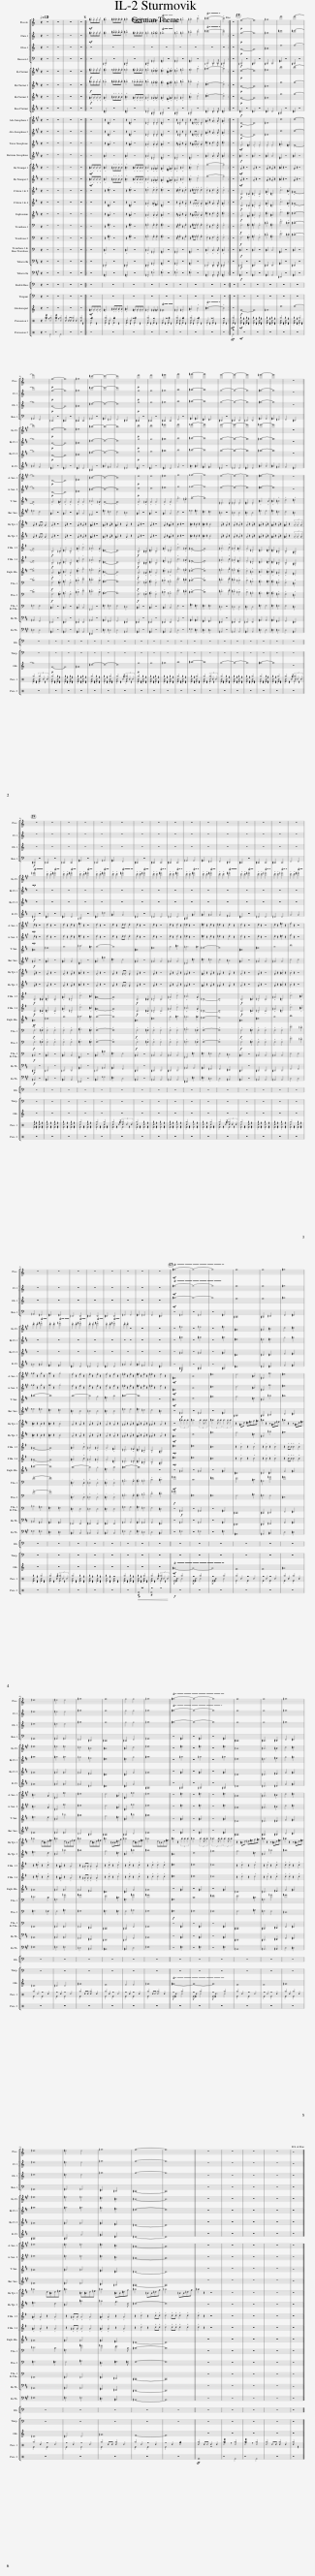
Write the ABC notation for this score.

X:1
%%score [ 1 2 3 4 ] [ 5 [ 6 7 ] 8 ] [ [ 9 10 ] 11 12 ] [ [ 13 14 ] [ 15 16 ] 17 [ 18 19 20 ] 21 ] 22 [ 23 ( 24 25 26 ) ( 27 28 ) ]
L:1/8
Q:1/2=120
M:2/2
I:linebreak $
K:C
V:1 treble transpose=12
V:2 treble
V:3 treble
V:4 bass
V:5 treble transpose=3
V:6 treble transpose=-2
V:7 treble transpose=-2
V:8 treble transpose=-14
V:9 treble transpose=-9
V:10 treble transpose=-9
V:11 treble transpose=-14
V:12 treble transpose=-21
V:13 treble transpose=-2
V:14 treble transpose=-2
V:15 treble transpose=-7
V:16 treble transpose=-7
V:17 treble transpose=-14
V:18 bass
V:19 bass
V:20 bass
V:21 bass transpose=-2
V:22 bass transpose=-9
V:23 treble transpose=24
V:24 perc
K:none
V:25 perc
K:none
V:26 perc
K:none
V:27 perc
K:none
V:28 perc
K:none
V:1
 z8 | z8 | z8 | z4 |:S!mf! !tenuto!.^g!tenuto!.g!tenuto!.g!tenuto!.g | %5
 !tenuto!.^g4 !tenuto!.^a!tenuto!.a!tenuto!.a!tenuto!.a | !tenuto!.^a4 !tenuto!.^g!tenuto!.g!tenuto!.g!tenuto!.g | !tenuto!.^g4 !tenuto!.^f2 !tenuto!.=f2 | !trill(!!tenuto!.T^f8!trill)! | !tenuto!.^f4 !tenuto!.^g4 | %10
 !tenuto!.^a4 !tenuto!.c'4 | !trill(!!tenuto!.T^c'8-!trill)! | !tenuto!.c'4!fine! :| z4 ||!p! f8- | %15
 f8 | ^g8 | f'8 | f'8- |$ f'8 | %20
!p! f8- | f8 | ^g8 | ^d'8- | d'8- | %25
 d'8 |!p! f'8 | f'8 | ^g'8 | a'8 | %30
 ^a'8- | a'8 | g'8- | g'8- | g'8 | %35
 ^g'8- | g'8 | z8 ||$ z8 | z8 | %40
 z8 | z8 | z8 | z8 | z8 | %45
 z8 | z8 | z8 | z8 | z8 | %50
 z8 | z8 | z8 | z8 |$ z8 | %55
 z8 | z8 | z8 | z8 | z8 | %60
 z8 | z8 ||!mf! !trill(!T^g8-!trill)! | g8- | g8 | %65
 f8 | f8 | ^g8 |$ ^d8 | ^d4 d4 | %70
 ^g8 | f8 | f4 f4 | ^g8 || !trill(!T^g8-!trill)! | %75
 g8- | g8 | f8 | f8 | ^g8 |$ %80
 ^d8 | ^d4 d4 | ^g8 | f8- | f8 || %85
 z8 | z8 | z8 | z8 | z4!D.S.! |] %90
V:2
 z8 | z8 | z8 | z4 |:!mf! !tenuto!.^g!tenuto!.g!tenuto!.g!tenuto!.g | %5
 !tenuto!.^g4 !tenuto!.^a!tenuto!.a!tenuto!.a!tenuto!.a | !tenuto!.^a4 !tenuto!.^g!tenuto!.g!tenuto!.g!tenuto!.g | !tenuto!.^g4 !tenuto!.^f2 !tenuto!.=f2 | !trill(!!tenuto!.T^f8!trill)! | !tenuto!.^f4 !tenuto!.^g4 | %10
 !tenuto!.^a4 !tenuto!.c'4 | !trill(!!tenuto!.T^c'8-!trill)! | !tenuto!.c'4 :| z4 ||!p! f8- | %15
 f8 | ^g8 | ^d'8 | ^d'8- |$ d'8 | %20
!p! f8- | f8 | ^g8 | ^d'8- | d'8- | %25
 d'8 |!p! f8 | f8 | ^g8 | a8 | %30
 ^a8- | a8 | g8- | g8- | g8 | %35
 ^g8- | g8 | z8 ||$ z8 | z8 | %40
 z8 | z8 | z8 | z8 | z8 | %45
 z8 | z8 | z8 | z8 | z8 | %50
 z8 | z8 | z8 | z8 |$ z8 | %55
 z8 | z8 | z8 | z8 | z8 | %60
 z8 | z8 ||!mf! !trill(!T^g8-!trill)! | g8- | g8 | %65
 f8 | f8 | ^g8 |$ ^d8 | ^d4 d4 | %70
 ^g8 | f8 | f4 f4 | ^g8 || !trill(!T^g8-!trill)! | %75
 g8- | g8 | f8 | f8 | ^g8 |$ %80
 ^d8 | ^d4 d4 | ^g8 | f8- | f8 || %85
 z8 | z8 | z8 | z8 | z4 |] %90
V:3
 z8 | z8 | z8 | z4 |: z4 | %5
 z8 | z8 | z8 | z8 | z8 | %10
 z8 | z8 | z4 :| z4 ||!p! F8- | %15
 F8 | ^G8 | f8 | f8- |$ f8 | %20
!p! F8- | F8 | ^G8 | ^d8- | d8- | %25
 d8 |!p! f8 | f8 | ^g8 | a8 | %30
 ^a8- | a8 | g8- | g8- | g8 | %35
 ^g8- | g8 | z8 ||$ z8 | z8 | %40
 z8 | z8 | z8 | z8 | z8 | %45
 z8 | z8 | z8 | z8 | z8 | %50
 z8 | z8 | z8 | z8 |$ z8 | %55
 z8 | z8 | z8 | z8 | z8 | %60
 z8 | z8 ||!mf! ^g8- | g8- | g8 | %65
 f8 | f8 | ^g8 |$ ^d8 | ^d4 d4 | %70
 ^g8 | f8 | f4 f4 | ^g8 || ^g8- | %75
 g8- | g8 | f8 | f8 | ^g8 |$ %80
 ^d8 | ^d4 d4 | ^g8 | f8- | f8 || %85
 z8 | z8 | z8 | z8 | z4 |] %90
V:4
 z8 | z8 | z8 | z4 |: z4 | %5
 !tenuto!.^C,,4 z4 | !tenuto!.^C,,4 z4 | !tenuto!.^C,,4 !tenuto!.^G,,4 | !tenuto!.^G,,4 z4 | !tenuto!.^G,,4 z4 | %10
 !tenuto!.^G,,4 z4 | !tenuto!.^C,,4 !tenuto!.C,,3 !tenuto!.C,, | !tenuto!.^C,,4 :| z4 ||!f! ^C,,4 z4 | %15
 ^C,,4 z4 | ^C,,4 C,,4 | ^G,,4 z4 | ^C,,4 z4 |$ ^G,,4 F,,4 | %20
 ^C,,4 z4 | ^C,,4 z4 | ^C,,4 C,,4 | ^G,,4 z4 | ^G,,4 ^F,,4 | %25
 F,,4 ^D,,4 | ^C,,4 z4 | ^C,,4 z4 | ^C,,4 C,,4 | F,,4 z4 | %30
 ^A,,4 ^G,,4 | ^F,,4 =F,,4 | ^D,,4 z4 | ^D,,4 D,,4 | ^D,,4 D,,4 | %35
 ^G,,4 G,,4 | ^G,,4 ^F,,4 | F,,4 ^D,,4 ||$!f! ^C,,4 z4 | ^C,,4 z4 | %40
 ^C,,4 C,,4 | ^G,,4 z4 | ^C,,4 ^A,,4 | ^G,,4 F,,4 | ^C,,4 z4 | %45
 ^C,,4 C,,4 | ^C,,4 C,,4 | ^G,,4 G,,4 | ^G,,4 ^F,,4 | F,,4 ^D,,4 | %50
 ^C,,4 z4 | ^C,,4 C,,4 | ^C,,4 C,,4 | F,,4 F,,4 |$ ^A,,4 ^G,,4 | %55
 ^F,,4 =F,,4 | ^D,,4 D,,4 | ^D,,4 D,,4 | ^D,,4 D,,4 | ^G,,4 G,,4 | %60
 ^G,,4 ^F,,4 | F,,4 ^D,,4 || z4 ^G,,4 | z4 ^G,,4 | z4 ^G,,4 | %65
 ^C,,8 | ^C,,4 ^D,,4 | F,,4 ^F,,4 |$ ^G,,8 | ^G,,4 =G,,4 | %70
 ^F,,4 ^D,,4 | ^C,,8 | ^C,,4 F,,4 | ^G,,8 || z4 ^G,,4 | %75
 z4 ^G,,4 | z4 ^G,,4 | ^C,,8 | ^C,,6 ^D,,2 | F,,4 ^F,,4 |$ %80
 ^G,,8 | ^G,,4 =G,,4 | ^F,,4 ^D,,4 | ^C,,8- | C,,8 || %85
 z8 | z8 | z8 | z8 | z4 |] %90
V:5
[K:A] z8 | z8 | z8 | z4 |:!f! !tenuto!.^e!tenuto!.e!tenuto!.e!tenuto!.e | %5
 !tenuto!.^e4 !tenuto!.^^f!tenuto!.f!tenuto!.f!tenuto!.f | !tenuto!.^^f4 !tenuto!.^e!tenuto!.e!tenuto!.e!tenuto!.e | !tenuto!.^e4 !tenuto!.^d2 !tenuto!.=d2 | !tenuto!.^d4 !tenuto!.^B2 !tenuto!.=d2 | !tenuto!.^d4 !tenuto!.^e4 | %10
 !tenuto!.^^f4 !tenuto!.a4 | !tenuto!.^a8- | !tenuto!.a4 :| z4 ||!p! d8- | %15
 d8 | ^e8 | d'8 | d'8- |$ d'8 | %20
!p! d8- | d8 | ^e8 | ^b8- | b8- | %25
 b8 |!p! d'8 | d'8 | ^e'8 | f'8 | %30
 ^^f'8- | f'8 | e'8- | e'8- | e'8 | %35
 ^e'8- | e'8 | z8 ||$!mp! !trill(!!tenuto!.T^e'8!trill)! | !tenuto!.d'2 !tenuto!.d'2 !trill(!!tenuto!.T^e'4!trill)! | %40
 !tenuto!.d'2 !tenuto!.d'2 !trill(!!tenuto!.T^e'4!trill)! | !tenuto!.d'2 !tenuto!.d'2 !trill(!!tenuto!.T^e'4!trill)! | !tenuto!.d'2 !tenuto!.d'2 !trill(!!tenuto!.T^e'4!trill)! | !tenuto!.d'2 !tenuto!.d'2 !trill(!!tenuto!.T^e'4!trill)! | !tenuto!.d'2 !tenuto!.d'2 !trill(!!tenuto!.T^e'4!trill)! | %45
 !tenuto!.d'2 !tenuto!.d'2 !trill(!!tenuto!.T^e'4!trill)! | !tenuto!.d'2 !tenuto!.d'2 !trill(!!tenuto!.T^e'4!trill)! | !tenuto!.d'2 !tenuto!.d'2 !trill(!!tenuto!.T^e'4!trill)! | !tenuto!.d'2 !tenuto!.d'2 !trill(!!tenuto!.T^e'4!trill)! | !tenuto!.d'2 !tenuto!.d'2 !trill(!!tenuto!.T^e'4!trill)! | %50
 !tenuto!.d'2 !tenuto!.d'2 !trill(!!tenuto!.T^e'4!trill)! | !tenuto!.d'2 !tenuto!.d'2 !trill(!!tenuto!.T^e'4!trill)! | !tenuto!.d'2 !tenuto!.d'2 !trill(!!tenuto!.T^e'4!trill)! | !tenuto!.d'2 !tenuto!.d'2 !trill(!!tenuto!.T^e'4!trill)! |$ !tenuto!.d'2 !tenuto!.d'2 !trill(!!tenuto!.T^e'4!trill)! | %55
 !tenuto!.d'2 !tenuto!.d'2 !trill(!!tenuto!.T^e'4!trill)! | !tenuto!.d'2 !tenuto!.d'2 !trill(!!tenuto!.T^e'4!trill)! | !tenuto!.d'2 !tenuto!.d'2 !trill(!!tenuto!.T^e'4!trill)! | !tenuto!.d'2 !tenuto!.d'2 !trill(!!tenuto!.T^e'4!trill)! | !tenuto!.d'2 !tenuto!.d'2 z4 | %60
 z8 | z8 || z4 ^e4 | z4 ^e4 | z4 ^e4 | %65
 ^A8 | ^A4 ^B4 | d4 ^d4 |$ ^e8 | ^e4 =e4 | %70
 ^d4 ^B4 | ^A8 | ^A4 d4 | ^e8 || z4 ^e4 | %75
 z4 ^e4 | z4 ^e4 | ^A8 | ^A6 ^B2 | d4 ^d4 |$ %80
 ^e8 | ^e4 =e4 | ^d4 ^B4 | ^A8- | A8 || %85
 z8 | z8 | z8 | z8 | z4 |] %90
V:6
[K:D] z8 | z8 | z8 | z4 |:!f! !tenuto!.^a!tenuto!.a!tenuto!.a!tenuto!.a | %5
 !tenuto!.^a4 !tenuto!.^b!tenuto!.b!tenuto!.b!tenuto!.b | !tenuto!.^b4 !tenuto!.^a!tenuto!.a!tenuto!.a!tenuto!.a | !tenuto!.^a4 !tenuto!.^g2 !tenuto!.=g2 | !tenuto!.^g4 !tenuto!.^e2 !tenuto!.=g2 | !tenuto!.^g4 !tenuto!.^a4 | %10
 !tenuto!.^b4 !tenuto!.d4 | !tenuto!.^d8- | !tenuto!.d4 :| z4 ||!p! G8- | %15
 G8 | ^A8 | g8 | g8- |$ g8 | %20
!p! G8- | G8 | ^A8 | ^e8- | e8- | %25
 e8 |!p! g8 | g8 | ^a8 | b8 | %30
 ^b8- | b8 | a8- | a8- | a8 | %35
 ^a8- | a8 | z8 ||$ z8 | z8 | %40
 z8 | z8 | z8 | z8 | z8 | %45
 z8 | z8 | z8 | z8 | z8 | %50
 z8 | z8 | z8 | z8 |$ z8 | %55
 z8 | z8 | z8 | z8 | z4 z4 | %60
 z8 | z8 || z4 ^a4 | z4 ^a4 | z4 ^a4 | %65
 ^d8 | ^d4 ^e4 | g4 ^g4 |$ ^a8 | ^a4 =a4 | %70
 ^g4 ^e4 | ^d8 | ^d4 g4 | ^a8 || z4 ^a4 | %75
 z4 ^a4 | z4 ^a4 | ^d8 | ^d6 ^e2 | g4 ^g4 |$ %80
 ^a8 | ^a4 =a4 | ^g4 ^e4 | ^d8- | d8 || %85
 z8 | z8 | z8 | z8 | z4 |] %90
V:7
[K:D] z8 | z8 | z8 | z4 |:!f! !tenuto!.^A!tenuto!.A!tenuto!.A!tenuto!.A | %5
 !tenuto!.^A4 !tenuto!.^B!tenuto!.B!tenuto!.B!tenuto!.B | !tenuto!.^B4 !tenuto!.^A!tenuto!.A!tenuto!.A!tenuto!.A | !tenuto!.^A4 !tenuto!.^G2 !tenuto!.=G2 | !tenuto!.^G4 !tenuto!.^E2 !tenuto!.=G2 | !tenuto!.^G4 !tenuto!.^A4 | %10
 !tenuto!.^B4 !tenuto!.d4 | !tenuto!.^d8- | !tenuto!.d4 :| z4 ||!p! G8- | %15
 G8 | ^A8 | g8 | g8- |$ g8 | %20
!p! G8- | G8 | ^A8 | ^e8- | e8- | %25
 e8 |!p! g8 | g8 | ^a8 | b8 | %30
 ^b8- | b8 | a8- | a8- | a8 | %35
 ^a8- | a8 | z8 ||$ z8 | z8 | %40
 z8 | z8 | z8 | z8 | z8 | %45
 z8 | z8 | z8 | z8 | z8 | %50
 z8 | z8 | z8 | z8 |$ z8 | %55
 z8 | z8 | z8 | z8 | z8 | %60
 z8 | z8 || z4 ^A4 | z4 ^A4 | z4 ^A4 | %65
 ^D8 | ^D4 ^E4 | G4 ^G4 |$ ^A8 | ^A4 =A4 | %70
 ^G4 ^E4 | ^D8 | ^D4 G4 | ^A8 || z4 ^A4 | %75
 z4 ^A4 | z4 ^A4 | ^D8 | ^D6 ^E2 | G4 ^G4 |$ %80
 ^A8 | ^A4 =A4 | ^G4 ^E4 | ^D8- | D8 || %85
 z8 | z8 | z8 | z8 | z4 |] %90
V:8
[K:D] z8 | z8 | z8 | z4 |: z4 | %5
 !tenuto!.^D4 z4 | !tenuto!.^D4 z4 | !tenuto!.^D4 !tenuto!.^A,4 | !tenuto!.^A,4 z4 | !tenuto!.^A,4 z4 | %10
 !tenuto!.^A,4 z4 | !tenuto!.^D4 !tenuto!.D3 !tenuto!.D | !tenuto!.^D4 :| z4 ||!f! ^D4 z4 | %15
 ^D4 z4 | ^D4 D4 | ^A,4 z4 | ^D4 z4 |$ ^A4 G4 | %20
 ^D4 z4 | ^D4 z4 | ^D4 D4 | ^A,4 z4 | ^A4 ^G4 | %25
 G4 ^E4 | ^D4 z4 | ^D4 z4 | ^D4 D4 | G4 z4 | %30
 ^B4 ^A4 | ^G4 =G4 | ^E4 z4 | ^E4 E4 | ^E4 E4 | %35
 ^A4 A4 | ^A4 ^G4 | G4 ^E4 ||$!f! ^D4 z4 | ^D4 z4 | %40
 ^D4 D4 | ^A,4 z4 | ^D4 ^d4 | ^A4 G4 | ^D4 z4 | %45
 ^D4 D4 | ^D4 D4 | ^A,4 ^A4 | ^A4 ^G4 | G4 ^E4 | %50
 ^D4 z4 | ^D4 D4 | ^D4 D4 | G4 G4 |$ ^B4 ^A4 | %55
 ^G4 =G4 | ^E4 E4 | ^E4 E4 | ^E4 E4 | ^A4 A4 | %60
 ^A4 ^G4 | G4 ^E4 || z4!f! ^A,4 | z4 ^A,4 | z4 ^A,4 | %65
 ^D8 | ^D4 ^E4 | G4 ^G4 |$ ^A8 | ^A4 =A4 | %70
 ^G4 ^E4 | ^D8 | ^D4 G4 | ^A,8 || z4 ^A,4 | %75
 z4 ^A,4 | z4 ^A,4 | ^D8 | ^D6 ^E2 | G4 ^G4 |$ %80
 ^A,8 | ^A,4 A4 | ^G4 ^E4 | ^D8- | D8 || %85
 z8 | z8 | z8 | z8 | z4 |] %90
V:9
[K:A] z8 | z8 | z8 | z4 |: z4 | %5
 z2 !tenuto!.^E2 z4 | z2 !tenuto!.^E2 z4 | !tenuto!.^E4 !tenuto!.E2 !tenuto!.E2 | !tenuto!.^E4 z4 | z2 !tenuto!.^E2 z2 !tenuto!.E2 | %10
 z2 !tenuto!.^E!tenuto!.E !tenuto!.E2 !tenuto!.E2 | !tenuto!.^A2 z2 .A3 !tenuto!.A | !tenuto!.^A4 :| z4 ||!p! D8- | %15
 D8 | ^E8 | d8 | d8- |$ d8 | %20
!p! D8- | D8 | ^E8 | ^B8- | B8- | %25
 B8 |!p! d8 | d8 | ^e8 | f8 | %30
 ^^f8- | f8 | e8- | e8- | e8 | %35
 ^e8- | e8 | z8 ||$!mp! .d2 z2 z4 | .d2 z2 z4 | %40
 .d2 z2 .d2 z2 | .^e2 z2 z4 | .d2 z2 z4 | .d2 z2 .d.d .d2 | .d2 z2 z4 | %45
 .d2 z2 z4 | .d2 z2 .d2 z2 | .^d2 z2 z4 | .^d2 z2 .d2 z2 | .^d2 z2 .d2 z2 | %50
 .d2 z2 z4 | .d2 z2 z4 | .d2 z2 .^e2 z2 | .f2 z2 z4 |$ .^^f2 z2 .f2 z2 | %55
 .^^f2 z2 .f4 | .e2 z2 .e2 z2 | .e2 z2 .e2 z2 | .e2 z2 .e2 z2 | .^e2 z2 .e2 z2 | %60
 .^e2 z2 .e2 z2 | .^e2 z2 e2 z2 ||!mf! ^E8 | A8 | ^d8 | %65
 d6 ^A2 | ^E4 ^^f4 | ^e8 |$ ^B6 A2 | ^E4 ^^f4 | %70
 ^e8 | d6 ^A2 | ^E4 ^^f4 | ^e8 || z4 ^e4 | %75
 z4 ^e4 | z4 ^e4 | ^A8 | ^A6 ^B2 | d4 ^d4 |$ %80
 ^e8 | ^e4 =e4 | ^d4 ^B4 | ^A8- | A8 || %85
 z8 | z8 | z8 | z8 | z4 |] %90
V:10
[K:A] z8 | z8 | z8 | z4 |: z4 | %5
 z2 !tenuto!.^E2 z4 | z2 !tenuto!.^E2 z4 | !tenuto!.^E4 !tenuto!.E2 !tenuto!.E2 | !tenuto!.^E4 z4 | z2 !tenuto!.^E2 z2 !tenuto!.E2 | %10
 z2 !tenuto!.^E!tenuto!.E !tenuto!.E2 !tenuto!.E2 | !tenuto!.^A2 z2 .A3 !tenuto!.A | !tenuto!.^A4 :| z4 ||!p! D8- | %15
 D8 | ^E8 | d8 | d8- |$ d8 | %20
!p! D8- | D8 | ^E8 | ^B8- | B8- | %25
 B8 |!p! d8 | d8 | ^e8 | f8 | %30
 ^^f8- | f8 | e8- | e8- | e8 | %35
 ^e8- | e8 | z8 ||$!mp! .d2 z2 z4 | .d2 z2 z4 | %40
 .d2 z2 .d2 z2 | .^e2 z2 z4 | .d2 z2 z4 | .d2 z2 .d.d .d2 | .d2 z2 z4 | %45
 .d2 z2 z4 | .d2 z2 .d2 z2 | .^d2 z2 z4 | .^d2 z2 .d2 z2 | .^d2 z2 .d2 z2 | %50
 .d2 z2 z4 | .d2 z2 z4 | .d2 z2 .^e2 z2 | .f2 z2 z4 |$ .^^f2 z2 .f2 z2 | %55
 .^^f2 z2 .f4 | .e2 z2 .e2 z2 | .e2 z2 .e2 z2 | .e2 z2 .e2 z2 | .^e2 z2 .e2 z2 | %60
 .^e2 z2 .e2 z2 | .^e2 z2 e2 z2 ||!mf! ^E8 | A8 | ^d8 | %65
 d6 ^A2 | ^E4 ^^f4 | ^e8 |$ ^B6 A2 | ^E4 ^^f4 | %70
 ^e8 | d6 ^A2 | ^E4 ^^f4 | ^e8 || z4 ^e4 | %75
 z4 ^e4 | z4 ^e4 | ^A8 | ^A6 ^B2 | d4 ^d4 |$ %80
 ^e8 | ^e4 =e4 | ^d4 ^B4 | ^A8- | A8 || %85
 z8 | z8 | z8 | z8 | z4 |] %90
V:11
[K:D] z8 | z8 | z8 | z4 |: z4 | %5
 z2 !tenuto!.^A2 z4 | z2 !tenuto!.^A2 z4 | !tenuto!.^A4 !tenuto!.A2 !tenuto!.A2 | !tenuto!.^A4 z4 | z2 !tenuto!.^A2 z2 !tenuto!.A2 | %10
 z2 !tenuto!.^A!tenuto!.A !tenuto!.A2 !tenuto!.A2 | !tenuto!.^d2 z2 .d3 !tenuto!.d | !tenuto!.^d4 :| z4 ||!mf! !tenuto!.G6 !tenuto!.^G2 | %15
 !tenuto!.G4 !tenuto!.G4 | !tenuto!.G4 !tenuto!.G4 | !tenuto!.^A6 !tenuto!.^G2 | !tenuto!.G8- |$ !tenuto!.G8 | %20
 !tenuto!.G6 !tenuto!.^G2 | !tenuto!.G4 !tenuto!.G4 | !tenuto!.G4 !tenuto!.G4 | !tenuto!.^A6 !tenuto!.^G2 | !tenuto!.G8- | %25
 !tenuto!.G8 | !tenuto!.G6 !tenuto!.^G2 | !tenuto!.G4 !tenuto!.G4 | !tenuto!.G4 !tenuto!.G4 | !tenuto!.g6 !tenuto!.^e2 | %30
 !tenuto!.g8- | !tenuto!.g8 | !tenuto!.^E6 !tenuto!.E2 | !tenuto!.^E4 !tenuto!.E4 | !tenuto!.^E4 !tenuto!.E4 | %35
 !tenuto!.^A6 !tenuto!.A2 | !tenuto!.^A4 !tenuto!.^B4 | !tenuto!.d4 !tenuto!.^d4 ||$ ^A8 | ^d8 | %40
 g8 | ^a6 ^g2 | g8- | g8 | ^A8 | %45
 ^d8 | g4 ^a4 | ^g6 =g2 | ^e8- | e8 | %50
 ^A8 | ^d8 | g8 | b8 |$ ^b8- | %55
 b8 | a8- | a4 g4 | ^e4 a4 | ^a8- | %60
 a8 | z8 ||!mf! ^A8 | d8 | ^g8 | %65
 g6 ^d2 | ^A4 ^b4 | ^a8 |$ ^e6 d2 | ^A4 ^b4 | %70
 ^a8 | g6 ^d2 | ^A4 ^b4 | ^a8 || z4 ^A4 | %75
 z4 ^A4 | z4 ^A4 | ^D8 | ^D6 ^E2 | G4 ^G4 |$ %80
 ^A8 | ^A4 =A4 | ^G4 ^E4 | ^D8- | D8 || %85
 z8 | z8 | z8 | z8 | z4 |] %90
V:12
[K:A] z8 | z8 | z8 | z4 |: z4 | %5
 !tenuto!.^A4 z4 | !tenuto!.^A4 z4 | !tenuto!.^A4 !tenuto!.^E4 | !tenuto!.^E4 z4 | !tenuto!.^E4 z4 | %10
 !tenuto!.^E4 z4 | !tenuto!.^A4 !tenuto!.A3 !tenuto!.A | !tenuto!.^A4 :| z4 ||!f! ^A4 z4 | %15
 ^A4 z4 | ^A4 A4 | ^E4 z4 | ^A4 z4 |$ ^e4 d4 | %20
 ^A4 z4 | ^A4 z4 | ^A4 A4 | ^E4 z4 | ^e4 ^d4 | %25
 d4 ^B4 | ^A4 z4 | ^A4 z4 | ^A4 A4 | d4 z4 | %30
 ^^f4 ^e4 | ^d4 =d4 | ^B4 z4 | ^B4 B4 | ^B4 B4 | %35
 ^e4 e4 | ^e4 ^d4 | d4 ^B4 ||$!f! ^A4 z4 | ^A4 z4 | %40
 ^A4 A4 | ^E4 z4 | ^A4 ^a4 | ^e4 d4 | ^A4 z4 | %45
 ^A4 A4 | ^A4 A4 | ^E4 ^e4 | ^e4 ^d4 | d4 ^B4 | %50
 ^A4 z4 | ^A4 A4 | ^A4 A4 | d4 d4 |$ ^^f4 ^e4 | %55
 ^d4 =d4 | ^B4 B4 | ^B4 B4 | ^B4 B4 | ^e4 e4 | %60
 ^e4 ^d4 | d4 ^B4 || z4!f! ^E4 | z4 ^E4 | z4 ^E4 | %65
 ^A,8 | ^A,4 ^B,4 | D4 ^D4 |$ ^E8 | ^E4 =E4 | %70
 ^D4 ^B,4 | ^A,8 | ^A,4 D4 | ^E8 || z4 ^E4 | %75
 z4 ^E4 | z4 ^E4 | ^A,8 | ^A,6 ^B,2 | D4 ^D4 |$ %80
 ^E8 | ^E4 =E4 | ^D4 ^B,4 | ^A,8- | A,8 || %85
 z8 | z8 | z8 | z8 | z4 |] %90
V:13
[K:D] z8 | z8 | z8 | z4 |:!mf! !tenuto!.^A!tenuto!.A!tenuto!.A!tenuto!.A | %5
 !tenuto!.^A4 !tenuto!.^B!tenuto!.B!tenuto!.B!tenuto!.B | !tenuto!.^B4 !tenuto!.^A!tenuto!.A!tenuto!.A!tenuto!.A | !tenuto!.^A4 !tenuto!.^G2 !tenuto!.=G2 | !tenuto!.^G4 !tenuto!.^E2 !tenuto!.=G2 | !tenuto!.^G4 !tenuto!.^A4 | %10
 !tenuto!.^B4 !tenuto!.d4 | !tenuto!.g8- | !tenuto!.g4 :| z4 ||!mf! .G2 z2 z4 | %15
 .G2 z2 z4 | .G2 z2 .G2 z2 | .^A2 z2 z4 | .G2 z2 z4 |$ .G2 z2 .G.G .G2 | %20
 .G2 z2 z4 | .G2 z2 z4 | .G2 z2 .G2 z2 | .^G2 z2 z4 | .^G2 z2 .G2 z2 | %25
 .^G2 z2 .G2 z2 | .G2 z2 z4 | .G2 z2 z4 | .G2 z2 .^A2 z2 | .B2 z2 z4 | %30
 .^B2 z2 .B2 z2 | .^B2 z2 .B4 | .A2 z2 .A2 z2 | .A2 z2 .A2 z2 | .A2 z2 .A2 z2 | %35
 .^A2 z2 .A2 z2 | .^A2 z2 .A2 z2 | .^A2 z2 (3.A2 .A2 .A2 ||$ .G2 z2 z4 | .G2 z2 z4 | %40
 .G2 z2 .G2 z2 | .^A2 z2 z4 | .G2 z2 z4 | .G2 z2 .G.G .G2 | .G2 z2 z4 | %45
 .G2 z2 z4 | .G2 z2 .G2 z2 | .^G2 z2 z4 | .^G2 z2 .G2 z2 | .^G2 z2 .G2 z2 | %50
 .G2 z2 z4 | .G2 z2 z4 | .G2 z2 .^A2 z2 | .B2 z2 z4 |$ .^B2 z2 .B2 z2 | %55
 .^B2 z2 .B4 | .A2 z2 .A2 z2 | .A2 z2 .A2 z2 | .A2 z2 .A2 z2 | .^A2 z2 .A2 z2 | %60
 .^A2 z2 .A2 z2 | .^A2 z2 A2 z2 ||!mf! z4 (3.^a2 a2 .a2 | ^a4 (3.a3 .a .a2 | (3.^a3 .a .a2 (3.a3 a .a2 | %65
 z2 ^Ad ^d^eg^g | ^a2 z2 z ^Ad^e | ^a2 z2 z ^Ad^e |$ ^a4 d^Ad^e | ^a4 d^Ad^e | %70
 ^a4 d^Ad^e | ^a4 ^AA^dg | ^a4 d^Ad^e | ^a4 d^Ad^e || ^a2 z2 (3.a2 a2 .a2 | %75
 ^a4 (3.a3 .a .a2 | (3.^a3 .a .a2 (3.a3 a .a2 | z2 ^Ad ^d^eg^g | ^a2 z2 z ^Ad^e | ^a2 z2 z ^Ad^e |$ %80
 ^a4 d^Ad^e | ^a4 ^B^Ad^e | ^a4 ^AA^dg | ^a4 ^AA^dg | ^a4 ^AA^dg || %85
 ^a2 z2 z4 | z8 | z8 | z8 | z4 |] %90
V:14
[K:D] z8 | z8 | z8 | z4 |:!mf! !tenuto!.^A!tenuto!.A!tenuto!.A!tenuto!.A | %5
 !tenuto!.^A4 !tenuto!.^B!tenuto!.B!tenuto!.B!tenuto!.B | !tenuto!.^B4 !tenuto!.^A!tenuto!.A!tenuto!.A!tenuto!.A | !tenuto!.^A4 !tenuto!.^G2 !tenuto!.=G2 | !tenuto!.^G4 !tenuto!.^E2 !tenuto!.=G2 | !tenuto!.^G4 !tenuto!.^A4 | %10
 !tenuto!.^B4 !tenuto!.d4 | !tenuto!.g8- | !tenuto!.g4 :| z4 ||!mf! .G2 z2 z4 | %15
 .G2 z2 z4 | .G2 z2 .G2 z2 | .^A2 z2 z4 | .G2 z2 z4 |$ .G2 z2 .G.G .G2 | %20
 .G2 z2 z4 | .G2 z2 z4 | .G2 z2 .G2 z2 | .^G2 z2 z4 | .^G2 z2 .G2 z2 | %25
 .^G2 z2 .G2 z2 | .G2 z2 z4 | .G2 z2 z4 | .G2 z2 .^A2 z2 | .B2 z2 z4 | %30
 .^B2 z2 .B2 z2 | .^B2 z2 .B4 | .A2 z2 .A2 z2 | .A2 z2 .A2 z2 | .A2 z2 .A2 z2 | %35
 .^A2 z2 .A2 z2 | .^A2 z2 .A2 z2 | .^A2 z2 (3.A2 .A2 .A2 ||$ .G2 z2 z4 | .G2 z2 z4 | %40
 .G2 z2 .G2 z2 | .^A2 z2 z4 | .G2 z2 z4 | .G2 z2 .G.G .G2 | .G2 z2 z4 | %45
 .G2 z2 z4 | .G2 z2 .G2 z2 | .^G2 z2 z4 | .^G2 z2 .G2 z2 | .^G2 z2 .G2 z2 | %50
 .G2 z2 z4 | .G2 z2 z4 | .G2 z2 .^A2 z2 | .B2 z2 z4 |$ .^B2 z2 .B2 z2 | %55
 .^B2 z2 .B4 | .A2 z2 .A2 z2 | .A2 z2 .A2 z2 | .A2 z2 .A2 z2 | .^A2 z2 .A2 z2 | %60
 .^A2 z2 .A2 z2 | .^A2 z2 A2 z2 ||!mf! ^A8 | d8 | ^g8 | %65
 g6 ^d2 | ^A4 ^b4 | ^a8 |$ ^e6 d2 | ^A4 ^b4 | %70
 ^a8 | g6 ^d2 | ^A4 ^b4 | ^a8 || ^A8 | %75
 d8 | ^g8 | g6 ^d2 | ^A4 ^b4 | ^a8 |$ %80
 ^e6 d2 | ^A4 ^b4 | ^a4 g3 d | ^d8- | d8 || %85
 z8 | z8 | z8 | z8 | z4 |] %90
V:15
[K:G] z8 | z8 | z8 | z4 |: z4 | %5
 z2 !tenuto!.^d2 z4 | z2 !tenuto!.^d2 z4 | !tenuto!.^d4 !tenuto!.d2 !tenuto!.d2 | !tenuto!.^d4 z4 | z2 !tenuto!.^d2 z2 !tenuto!.d2 | %10
 z2 !tenuto!.^d!tenuto!.d !tenuto!.d2 !tenuto!.d2 | !tenuto!.c2 z2 .c3 !tenuto!.c | !tenuto!.c4 :| z4 ||!f! !tenuto!.C6 !tenuto!.^C2 | %15
 !tenuto!.^D4 !tenuto!.C4 | !tenuto!.^G4 !tenuto!.^D4 | !tenuto!.c6 !tenuto!.^A2 | !tenuto!.^G8- |$ !tenuto!.G8 | %20
!f! !tenuto!.C6 !tenuto!.^C2 | !tenuto!.^D4 !tenuto!.C4 | !tenuto!.^G4 !tenuto!.c4 | !tenuto!.^A6 !tenuto!.G2 | !tenuto!.^D8- | %25
 !tenuto!.D8 |!f! !tenuto!.C6 !tenuto!.^C2 | !tenuto!.^D4 !tenuto!.C4 | !tenuto!.^G4 !tenuto!.^D4 | !tenuto!.c6 !tenuto!.^A2 | %30
 !tenuto!.^G8- | !tenuto!.G8 | !tenuto!.^A6 !tenuto!.c2 | !tenuto!.^A4 !tenuto!.^G4 | !tenuto!.G4 !tenuto!.^E4 | %35
 !tenuto!.^D6 !tenuto!.^E2 | !tenuto!.^D4 !tenuto!.^C4 | !tenuto!.C4 !tenuto!.^A,4 ||$!f! !tenuto!.C6 !tenuto!.^C2 | !tenuto!.^D4 !tenuto!.C4 | %40
 !tenuto!.^G4 !tenuto!.^D4 | !tenuto!.c6 !tenuto!.^A2 | !tenuto!.^G8- | !tenuto!.G8 |!f! !tenuto!.C6 !tenuto!.^C2 | %45
 !tenuto!.^D4 !tenuto!.C4 | !tenuto!.^G4 !tenuto!.c4 | !tenuto!.^A6 !tenuto!.G2 | !tenuto!.^D8- | !tenuto!.D8 | %50
!f! !tenuto!.C6 !tenuto!.^C2 | !tenuto!.^D4 !tenuto!.C4 | !tenuto!.^G4 !tenuto!.^D4 | !tenuto!.c6 !tenuto!.^A2 |$ !tenuto!.^G8- | %55
 !tenuto!.G8 | !tenuto!.^A6 !tenuto!.c2 | !tenuto!.^A4 !tenuto!.^G4 | !tenuto!.G4 !tenuto!.^E4 | !tenuto!.^D6 !tenuto!.^E2 | %60
 !tenuto!.^D4 !tenuto!.^C4 | !tenuto!.C4 !tenuto!.^A,4 ||!mp! ^d8 | ^d8 | ^c8 | %65
 z2 !tenuto!.c2 z2 !tenuto!.c2 | z2 !tenuto!.c2 z2 !tenuto!.c2 | z2 !tenuto!.c!tenuto!.c !tenuto!.c2 !tenuto!.c2 |$ z2 !tenuto!.^c2 z2 !tenuto!.c2 | z2 !tenuto!.^A2 z2 !tenuto!.A2 | %70
 z2 !tenuto!.^A!tenuto!.A !tenuto!.A2 !tenuto!.A2 | z2 !tenuto!.c2 z2 !tenuto!.c2 | z2 !tenuto!.c2 z2 !tenuto!.c2 | z2 !tenuto!.c2 !tenuto!.c2 !tenuto!.c2 || ^d8 | %75
 ^d8 | ^c8 | z2 !tenuto!.c2 z2 !tenuto!.c2 | z2 !tenuto!.c2 z2 !tenuto!.c2 | !tenuto!.c2 !tenuto!.c2 z2 !tenuto!.c2 |$ %80
 !tenuto!.^A2 !tenuto!.A2 z2 !tenuto!.A2 | z2 !tenuto!.^A!tenuto!.A !tenuto!.A2 !tenuto!.A2 | !tenuto!.^A2 !tenuto!.A2 z2 !tenuto!.A2 | z2 !tenuto!.c2 z2 !tenuto!.c!tenuto!.c | !tenuto!.c2 !tenuto!.c!tenuto!.c !tenuto!.c2 !tenuto!.c2 || %85
 !tenuto!.c2 z2 z4 | z8 | z8 | z8 | z4 |] %90
V:16
[K:G] z8 | z8 | z8 | z4 |: z4 | %5
 z2 !tenuto!.^D2 z4 | z2 !tenuto!.^D2 z4 | !tenuto!.^G4 !tenuto!.=G2 !tenuto!.^E2 | !tenuto!.^D4 z4 | z2 !tenuto!.G2 z2 !tenuto!.G2 | %10
 z2 !tenuto!.G!tenuto!.G !tenuto!.G2 !tenuto!.G2 | !tenuto!.^G2 z2 .G3 !tenuto!.G | !tenuto!.^G4 :| z4 ||!f! !tenuto!.C6 !tenuto!.^C2 | %15
 !tenuto!.^D4 !tenuto!.C4 | !tenuto!.^G4 !tenuto!.^D4 | !tenuto!.c6 !tenuto!.^A2 | !tenuto!.^G8- |$ !tenuto!.G8 | %20
!f! !tenuto!.C6 !tenuto!.^C2 | !tenuto!.^D4 !tenuto!.C4 | !tenuto!.^G4 !tenuto!.c4 | !tenuto!.^A6 !tenuto!.G2 | !tenuto!.^D8- | %25
 !tenuto!.D8 |!f! !tenuto!.C6 !tenuto!.^C2 | !tenuto!.^D4 !tenuto!.C4 | !tenuto!.^G4 !tenuto!.^D4 | !tenuto!.c6 !tenuto!.^A2 | %30
 !tenuto!.^G8- | !tenuto!.G8 | !tenuto!.^A6 !tenuto!.c2 | !tenuto!.^A4 !tenuto!.^G4 | !tenuto!.G4 !tenuto!.^E4 | %35
 !tenuto!.^D6 !tenuto!.^E2 | !tenuto!.^D4 !tenuto!.^C4 | !tenuto!.C4 !tenuto!.^A,4 ||$!f! !tenuto!.C6 !tenuto!.^C2 | !tenuto!.^D4 !tenuto!.C4 | %40
 !tenuto!.^G4 !tenuto!.^D4 | !tenuto!.c6 !tenuto!.^A2 | !tenuto!.^G8- | !tenuto!.G8 |!f! !tenuto!.C6 !tenuto!.^C2 | %45
 !tenuto!.^D4 !tenuto!.C4 | !tenuto!.^G4 !tenuto!.c4 | !tenuto!.^A6 !tenuto!.G2 | !tenuto!.^D8- | !tenuto!.D8 | %50
!f! !tenuto!.C6 !tenuto!.^C2 | !tenuto!.^D4 !tenuto!.C4 | !tenuto!.^G4 !tenuto!.^D4 | !tenuto!.c6 !tenuto!.^A2 |$ !tenuto!.^G8- | %55
 !tenuto!.G8 | !tenuto!.^A6 !tenuto!.c2 | !tenuto!.^A4 !tenuto!.^G4 | !tenuto!.G4 !tenuto!.^E4 | !tenuto!.^D6 !tenuto!.^E2 | %60
 !tenuto!.^D4 !tenuto!.^C4 | !tenuto!.C4 !tenuto!.^A,4 ||!mp! ^d8 | ^d8 | ^c8 | %65
 z2 !tenuto!.c2 z2 !tenuto!.c2 | z2 !tenuto!.c2 z2 !tenuto!.c2 | z2 !tenuto!.c!tenuto!.c !tenuto!.c2 !tenuto!.c2 |$ z2 !tenuto!.^c2 z2 !tenuto!.c2 | z2 !tenuto!.^A2 z2 !tenuto!.A2 | %70
 z2 !tenuto!.^A!tenuto!.A !tenuto!.A2 !tenuto!.A2 | z2 !tenuto!.c2 z2 !tenuto!.c2 | z2 !tenuto!.c2 z2 !tenuto!.c2 | z2 !tenuto!.c2 !tenuto!.c2 !tenuto!.c2 || ^d8 | %75
 ^d8 | ^c8 | z2 !tenuto!.c2 z2 !tenuto!.c2 | z2 !tenuto!.c2 z2 !tenuto!.c2 | !tenuto!.c2 !tenuto!.c2 z2 !tenuto!.c2 |$ %80
 !tenuto!.^A2 !tenuto!.A2 z2 !tenuto!.A2 | z2 !tenuto!.^A!tenuto!.A !tenuto!.A2 !tenuto!.A2 | !tenuto!.^A2 !tenuto!.A2 z2 !tenuto!.A2 | z2 !tenuto!.c2 z2 !tenuto!.c!tenuto!.c | !tenuto!.c2 !tenuto!.c!tenuto!.c !tenuto!.c2 !tenuto!.c2 || %85
 !tenuto!.c2 z2 z4 | z8 | z8 | z8 | z4 |] %90
V:17
[K:D] z8 | z8 | z8 | z4 |: z4 | %5
 z2 !tenuto!.^A2 z4 | z2 !tenuto!.^A2 z4 | !tenuto!.^A4 !tenuto!.A2 !tenuto!.A2 | !tenuto!.^A4 z4 | z2 !tenuto!.^A2 z2 !tenuto!.A2 | %10
 z2 !tenuto!.^A!tenuto!.A !tenuto!.A2 !tenuto!.A2 | !tenuto!.^d2 z2 .d3 !tenuto!.d | !tenuto!.^d4 :| z4 ||!f! !tenuto!.G6 !tenuto!.^G2 | %15
 !tenuto!.^A4 !tenuto!.G4 | !tenuto!.^d4 !tenuto!.^A4 | !tenuto!.g6 !tenuto!.^e2 | !tenuto!.^d8- |$ !tenuto!.d8 | %20
!f! !tenuto!.G6 !tenuto!.^G2 | !tenuto!.^A4 !tenuto!.G4 | !tenuto!.^d4 !tenuto!.g4 | !tenuto!.^e6 !tenuto!.d2 | !tenuto!.^A8- | %25
 !tenuto!.A8 |!f! !tenuto!.G6 !tenuto!.^G2 | !tenuto!.^A4 !tenuto!.G4 | !tenuto!.^d4 !tenuto!.^A4 | !tenuto!.g6 !tenuto!.^e2 | %30
 !tenuto!.^d8- | !tenuto!.d8 | !tenuto!.^e6 !tenuto!.g2 | !tenuto!.^e4 !tenuto!.^d4 | !tenuto!.d4 !tenuto!.^B4 | %35
 !tenuto!.^A6 !tenuto!.^B2 | !tenuto!.^A4 !tenuto!.^G4 | !tenuto!.G4 !tenuto!.^E4 ||$!ff! ^A8 | ^d8 | %40
 g8 | ^a6 ^g2 | g8- | g8 | ^A8 | %45
 ^d8 | g4 ^a4 | ^g6 =g2 | ^e8- | e8 | %50
 ^A8 | ^d8 | g8 | b8 |$ ^b8- | %55
 b8 | a8- | a4 g4 | ^e4 a4 | ^a8- | %60
 a8 | z8 || z4 ^A4 | z4 ^A4 | z4 ^A4 | %65
 ^D8 | ^D4 ^E4 | G4 ^G4 |$ ^A8 | ^A4 =A4 | %70
 ^G4 ^E4 | ^D8 | ^D4 G4 | ^A8 || z4 ^A4 | %75
 z4 ^A4 | z4 ^A4 | ^D8 | ^D6 ^E2 | G4 ^G4 |$ %80
 ^A8 | ^A4 =A4 | ^G4 ^E4 | ^D8- | D8 || %85
 z8 | z8 | z8 | z8 | z4 |] %90
V:18
 z8 | z8 | z8 | z4 |: z4 | %5
 z2 !tenuto!.^G,2 z4 | z2 !tenuto!.^G,2 z4 | !tenuto!.^G,4 !tenuto!.G,2 !tenuto!.G,2 | !tenuto!.^G,4 z4 | z2 !tenuto!.^G,2 z2 !tenuto!.G,2 | %10
 z2 !tenuto!.^G,!tenuto!.G, !tenuto!.G,2 !tenuto!.G,2 | !tenuto!.F,2 z2 .F,3 !tenuto!.F, | !tenuto!.F,4 :| z4 ||!f! !tenuto!.F,6 !tenuto!.^F,2 | %15
 !tenuto!.^G,4 !tenuto!.F,4 | !tenuto!.^C4 !tenuto!.^G,4 | !tenuto!.F6 !tenuto!.^D2 | !tenuto!.^C8- |$ !tenuto!.C8 | %20
!f! !tenuto!.F,6 !tenuto!.^F,2 | !tenuto!.^G,4 !tenuto!.F,4 | !tenuto!.^C4 !tenuto!.F4 | !tenuto!.^D6 !tenuto!.C2 | !tenuto!.^G,8- | %25
 !tenuto!.G,8 |!f! !tenuto!.F,6 !tenuto!.^F,2 | !tenuto!.^G,4 !tenuto!.F,4 | !tenuto!.^C4 !tenuto!.^G,4 | !tenuto!.F6 !tenuto!.^D2 | %30
 !tenuto!.^C8- | !tenuto!.C8 | !tenuto!.^D6 !tenuto!.F2 | !tenuto!.^D4 !tenuto!.^C4 | !tenuto!.C4 !tenuto!.^A,4 | %35
 !tenuto!.^G,6 !tenuto!.^A,2 | !tenuto!.^G,4 !tenuto!.^F,4 | !tenuto!.F,4 !tenuto!.^D,4 ||$!f! !tenuto!.F,6 !tenuto!.^F,2 | !tenuto!.F,4 !tenuto!.F,4 | %40
 !tenuto!.F,4 !tenuto!.F,4 | !tenuto!.^G,6 !tenuto!.^F,2 | !tenuto!.F,8- | !tenuto!.F,8 |!f! !tenuto!.F,6 !tenuto!.^F,2 | %45
 !tenuto!.F,4 !tenuto!.F,4 | !tenuto!.F,4 !tenuto!.F,4 | !tenuto!.^G,6 !tenuto!.^F,2 | !tenuto!.F,8- | !tenuto!.F,8 | %50
!f! !tenuto!.F,6 !tenuto!.^F,2 | !tenuto!.F,4 !tenuto!.F,4 | !tenuto!.F,4 !tenuto!.F,4 | !tenuto!.F6 !tenuto!.^D2 |$ !tenuto!.F8- | %55
 !tenuto!.F8 | !tenuto!.^D,6 !tenuto!.D,2 | !tenuto!.^D,4 !tenuto!.D,4 | !tenuto!.^D,4 !tenuto!.D,4 | !tenuto!.^G,6 !tenuto!.G,2 | %60
 !tenuto!.^G,4 !tenuto!.^A,4 | !tenuto!.C4 !tenuto!.^C4 ||!mf! ^G8 | C8 | ^F8 | %65
 F6 ^C2 | ^G,4 ^A4 | ^G8 |$ ^D6 C2 | ^G,4 ^A4 | %70
 ^G8 | F6 ^C2 | ^G,4 ^A4 | ^G8 || ^G,8 | %75
 C8 | ^F8 | F6 ^C2 | ^G,4 ^A4 | ^G8 |$ %80
 ^D6 C2 | ^G,4 ^A4 | ^G4 F3 C | ^C8- | C8 || %85
 z8 | z8 | z8 | z8 | z4 |] %90
V:19
 z8 | z8 | z8 | z4 |: z4 | %5
 z2 !tenuto!.^G,2 z4 | z2 !tenuto!.^G,2 z4 | !tenuto!.^G,4 !tenuto!.G,2 !tenuto!.G,2 | !tenuto!.^G,4 z4 | z2 !tenuto!.^G,2 z2 !tenuto!.G,2 | %10
 z2 !tenuto!.^G,!tenuto!.G, !tenuto!.G,2 !tenuto!.G,2 | !tenuto!.F,2 z2 .F,3 !tenuto!.F, | !tenuto!.F,4 :| z4 ||!f! !tenuto!.F,6 !tenuto!.^F,2 | %15
 !tenuto!.^G,4 !tenuto!.F,4 | !tenuto!.^C4 !tenuto!.^G,4 | !tenuto!.F6 !tenuto!.^D2 | !tenuto!.^C8- |$ !tenuto!.C8 | %20
!f! !tenuto!.F,6 !tenuto!.^F,2 | !tenuto!.^G,4 !tenuto!.F,4 | !tenuto!.^C4 !tenuto!.F4 | !tenuto!.^D6 !tenuto!.C2 | !tenuto!.^G,8- | %25
 !tenuto!.G,8 |!f! !tenuto!.F,6 !tenuto!.^F,2 | !tenuto!.^G,4 !tenuto!.F,4 | !tenuto!.^C4 !tenuto!.^G,4 | !tenuto!.F6 !tenuto!.^D2 | %30
 !tenuto!.^C8- | !tenuto!.C8 | !tenuto!.^D6 !tenuto!.F2 | !tenuto!.^D4 !tenuto!.^C4 | !tenuto!.C4 !tenuto!.^A,4 | %35
 !tenuto!.^G,6 !tenuto!.^A,2 | !tenuto!.^G,4 !tenuto!.^F,4 | !tenuto!.F,4 !tenuto!.^D,4 ||$!f! !tenuto!.F,6 !tenuto!.^F,2 | !tenuto!.F,4 !tenuto!.F,4 | %40
 !tenuto!.F,4 !tenuto!.F,4 | !tenuto!.^G,6 !tenuto!.^F,2 | !tenuto!.F,8- | !tenuto!.F,8 |!f! !tenuto!.F,6 !tenuto!.^F,2 | %45
 !tenuto!.F,4 !tenuto!.F,4 | !tenuto!.F,4 !tenuto!.F,4 | !tenuto!.^G,6 !tenuto!.^F,2 | !tenuto!.F,8- | !tenuto!.F,8 | %50
!f! !tenuto!.F,6 !tenuto!.^F,2 | !tenuto!.F,4 !tenuto!.F,4 | !tenuto!.F,4 !tenuto!.F,4 | !tenuto!.F6 !tenuto!.^D2 |$ !tenuto!.F8- | %55
 !tenuto!.F8 | !tenuto!.^D,6 !tenuto!.D,2 | !tenuto!.^D,4 !tenuto!.D,4 | !tenuto!.^D,4 !tenuto!.D,4 | !tenuto!.^G,6 !tenuto!.G,2 | %60
 !tenuto!.^G,4 !tenuto!.^A,4 | !tenuto!.C4 !tenuto!.^C4 ||!f! ^G8 | ^G,8 | ^F,8 | %65
 F,6 ^A,2 | ^G,4 F,4 | ^D,8 |$ ^G,6 ^F,2 | F,4 ^A,4 | %70
 ^G,8 | ^G,6 ^F,2 | F,4 ^A,4 | ^G,8 ||!f! ^G,8 | %75
 ^G,8 | ^F,8 | F,6 ^A,2 | ^G,4 F,4 | ^D,8 |$ %80
 ^G,6 ^F,2 | F,4 ^A,4 | ^D,4 ^G,3 ^F, | F,8- | F,8 || %85
 z8 | z8 | z8 | z8 | z4 |] %90
V:20
 z8 | z8 | z8 | z4 |: z4 | %5
 !tenuto!.^C,4 z4 | !tenuto!.^C,4 z4 | !tenuto!.^C,4 !tenuto!.^G,,4 | !tenuto!.^G,,4 z4 | !tenuto!.^G,,4 z4 | %10
 !tenuto!.^G,,4 z4 | !tenuto!.^C,4 !tenuto!.C,3 !tenuto!.C, | !tenuto!.^C,4 :| z4 ||!f! ^C,4 z4 | %15
 ^C,4 z4 | ^C,4 C,4 | ^G,,4 z4 | ^C,4 z4 |$ ^G,4 F,4 | %20
 ^C,4 z4 | ^C,4 z4 | ^C,4 C,4 | ^G,,4 z4 | ^G,4 ^F,4 | %25
 F,4 ^D,4 | ^C,4 z4 | ^C,4 z4 | ^C,4 C,4 | F,4 z4 | %30
 ^A,4 ^G,4 | ^F,4 =F,4 | ^D,4 z4 | ^D,4 D,4 | ^D,4 D,4 | %35
 ^G,4 G,4 | ^G,4 ^F,4 | F,4 ^D,4 ||$!f! ^C,4 z4 | ^C,4 z4 | %40
 ^C,4 C,4 | ^G,,4 z4 | ^C,4 ^C4 | ^G,4 F,4 | ^C,4 z4 | %45
 ^C,4 C,4 | ^C,4 C,4 | ^G,,4 ^G,4 | ^G,4 ^F,4 | F,4 ^D,4 | %50
 ^C,4 z4 | ^C,4 C,4 | ^C,4 C,4 | F,4 F,4 |$ ^A,4 ^G,4 | %55
 ^F,4 =F,4 | ^D,4 D,4 | ^D,4 D,4 | ^D,4 D,4 | ^G,4 G,4 | %60
 ^G,4 ^F,4 | F,4 ^D,4 || z4!f! ^G,,4 | z4 ^G,,4 | z4 ^G,,4 | %65
 ^C,,8 | ^C,,4 ^D,,4 | F,,4 ^F,,4 |$ ^G,,8 | ^G,,4 =G,,4 | %70
 ^F,,4 ^D,,4 | ^C,,8 | ^C,,4 F,,4 | ^G,,8 || z4 ^G,,4 | %75
 z4 ^G,,4 | z4 ^G,,4 | ^C,,8 | ^C,,6 ^D,,2 | F,,4 ^F,,4 |$ %80
 ^G,,8 | ^G,,4 =G,,4 | ^F,,4 ^D,,4 | ^C,,8- | C,,8 || %85
 z8 | z8 | z8 | z8 | z4 |] %90
V:21
[K:D] z8 | z8 | z8 | z4 |: z4 | %5
 !tenuto!.^D,,4 z4 | !tenuto!.^D,,4 z4 | !tenuto!.^D,,4 !tenuto!.^A,,4 | !tenuto!.^A,,4 z4 | !tenuto!.^A,,4 z4 | %10
 !tenuto!.^A,,4 z4 | !tenuto!.^D,,4 !tenuto!.D,,3 !tenuto!.D,, | !tenuto!.^D,,4 :| z4 ||!f! ^D,,4 z4 | %15
 ^D,,4 z4 | ^D,,4 D,,4 | ^A,,4 z4 | ^D,,4 z4 |$ ^A,,4 G,,4 | %20
 ^D,,4 z4 | ^D,,4 z4 | ^D,,4 D,,4 | ^A,,4 z4 | ^A,,4 ^G,,4 | %25
 G,,4 ^E,,4 | ^D,,4 z4 | ^D,,4 z4 | ^D,,4 D,,4 | G,,4 z4 | %30
 ^B,,4 ^A,,4 | ^G,,4 =G,,4 | ^E,,4 z4 | ^E,,4 E,,4 | ^E,,4 E,,4 | %35
 ^A,,4 A,,4 | ^A,,4 ^G,,4 | G,,4 ^E,,4 ||$!f! ^D,,4 z4 | ^D,,4 z4 | %40
 ^D,,4 D,,4 | ^A,,4 z4 | ^D,,4 ^B,,4 | ^A,,4 G,,4 | ^D,,4 z4 | %45
 ^D,,4 D,,4 | ^D,,4 D,,4 | ^A,,4 A,,4 | ^A,,4 ^G,,4 | G,,4 ^E,,4 | %50
 ^D,,4 z4 | ^D,,4 D,,4 | ^D,,4 D,,4 | G,,4 G,,4 |$ ^B,,4 ^A,,4 | %55
 ^G,,4 =G,,4 | ^E,,4 E,,4 | ^E,,4 E,,4 | ^E,,4 E,,4 | ^A,,4 A,,4 | %60
 ^A,,4 ^G,,4 | G,,4 ^E,,4 || z4 ^A,,4 | z4 ^A,,4 | z4 ^A,,4 | %65
 ^D,,8 | ^D,,4 ^E,,4 | G,,4 ^G,,4 |$ ^A,,8 | ^A,,4 =A,,4 | %70
 ^G,,4 ^E,,4 | ^D,,8 | ^D,,4 G,,4 | ^A,,8 || z4 ^A,,4 | %75
 z4 ^A,,4 | z4 ^A,,4 | ^D,,8 | ^D,,6 ^E,,2 | G,,4 ^G,,4 |$ %80
 ^A,,8 | ^A,,4 =A,,4 | ^G,,4 ^E,,4 | ^D,,8- | D,,8 || %85
 z8 | z8 | z8 | z8 | z4 |] %90
V:22
[K:A] z8 | z8 | z8 | z4 |: z4 | %5
 !tenuto!.^A,,4 z4 | !tenuto!.^A,,4 z4 | !tenuto!.^A,,4 !tenuto!.^E,4 | !tenuto!.^E,4 z4 | !tenuto!.^E,4 z4 | %10
 !tenuto!.^E,4 z4 | !tenuto!.^A,,4 !tenuto!.A,,3 !tenuto!.A,, | !tenuto!.^A,,4 :| z4 ||!f! ^A,,4 z4 | %15
 ^A,,4 z4 | ^A,,4 A,,4 | ^E,,4 z4 | ^A,,4 z4 |$ ^E,4 D,4 | %20
 ^A,,4 z4 | ^A,,4 z4 | ^A,,4 A,,4 | ^E,,4 z4 | ^E,4 ^D,4 | %25
 D,4 ^B,,4 | ^A,,4 z4 | ^A,,4 z4 | ^A,,4 A,,4 | D,4 z4 | %30
 ^^F,4 ^E,4 | ^D,4 =D,4 | ^B,,4 z4 | ^B,,4 B,,4 | ^B,,4 B,,4 | %35
 ^E,4 E,4 | ^E,4 ^D,4 | D,4 ^B,,4 ||$!f! ^A,,4 z4 | ^A,,4 z4 | %40
 ^A,,4 A,,4 | ^E,,4 z4 | ^A,,4 ^^F,4 | ^E,4 D,4 | ^A,,4 z4 | %45
 ^A,,4 A,,4 | ^A,,4 A,,4 | ^E,,4 ^E,4 | ^E,4 ^D,4 | D,4 ^B,,4 | %50
 ^A,,4 z4 | ^A,,4 A,,4 | ^A,,4 A,,4 | D,4 D,4 |$ ^^F,4 ^E,4 | %55
 ^D,4 =D,4 | ^B,,4 B,,4 | ^B,,4 B,,4 | ^B,,4 B,,4 | ^E,4 E,4 | %60
 ^E,4 ^D,4 | D,4 ^B,,4 || z4 ^E,4 | z4 ^E,4 | z4 ^E,4 | %65
 ^A,,8 | ^A,,4 ^B,,4 | D,4 ^D,4 |$ ^E,8 | ^E,4 =E,4 | %70
 ^D,4 ^B,,4 | ^A,,8 | ^A,,4 D,4 | ^E,8 || z4 ^E,4 | %75
 z4 ^E,4 | z4 ^E,4 | ^A,,8 | ^A,,6 ^B,,2 | D,4 ^D,4 |$ %80
 ^E,8 | ^E,4 =E,4 | ^D,4 ^B,,4 | ^A,,8- | A,,8 || %85
 z8 | z8 | z8 | z8 | z4 |] %90
V:23
 z8 | z8 | z8 | z4 |:!mf! !tenuto!.^G!tenuto!.G!tenuto!.G!tenuto!.G | %5
 !tenuto!.^G4 !tenuto!.^A!tenuto!.A!tenuto!.A!tenuto!.A | !tenuto!.^A4 !tenuto!.^G!tenuto!.G!tenuto!.G!tenuto!.G | !tenuto!.^G4 !tenuto!.^F2 !tenuto!.=F2 | !trill(!!tenuto!.T^F8!trill)! | !tenuto!.^F4 !tenuto!.^G4 | %10
 !tenuto!.^A4 !tenuto!.c4 | !trill(!!tenuto!.T^c8-!trill)! | !tenuto!.c4 :| z4 ||!f! F8- | %15
 F8 | ^G8 | f8 | f8- |$ f8 | %20
!p! F8- | F8 | ^G8 | ^d8- | d8- | %25
 d8 |!p! f8 | f8 | ^g8 | a8 | %30
 ^a8- | a8 | g8- | g8- | g8 | %35
 ^g8- | g8 | z8 ||$ z8 | z8 | %40
 z8 | z8 | z8 | z8 | z8 | %45
 z8 | z8 | z8 | z8 | z8 | %50
 z8 | z8 | z8 | z8 |$ z8 | %55
 z8 | z8 | z8 | z8 | z8 | %60
 z8 | z8 ||!mf! !trill(!T^G8-!trill)! | G8- | G8 | %65
 F8 | F8 | ^G8 |$ ^D8 | ^D4 D4 | %70
 ^G8 | F8 | F4 F4 | ^G8 || !trill(!T^G8-!trill)! | %75
 G8- | G8 | F8 | F8 | ^G8 |$ %80
 ^D8 | ^D4 D4 | ^G8 | F8- | F8 || %85
 z8 | z8 | z8 | z8 | z4 |] %90
V:24
 !//!^a3 z ^a4 | !//!^a3 z ^a4 | ^a4 ^a4 | ^a4 |: z4 | %5
 ^a4 z4 | z8 | ^a4 z4 | z8 | ^a4 z4 | %10
 ^a4 z4 | z8 | z4 :| ^a4 ||!mf! z2 z2 z2 z2 | %15
 z2 z2 z2 z2 | z2 z2 z2 z2 | ^a4 z2 z2 | z2 z2 ^a4 |$ ^a4 ^a4 | %20
 ^a4 z2 z2 | z2 z2 z2 z2 | z2 z2 z2 z2 | ^a4 z2 z2 | z2 z2 ^a4 | %25
 ^a4 (3c2 c2 c2 | ^a4 z2 z2 | z2 z2 z2 z2 | z2 z2 z2 z2 | ^a4 z2 z2 | %30
 z2 z2 ^a4 | ^a4 (3c2 c2 c2 | ^a4 z2 z2 | z2 z2 z2 z2 | z2 z2 ^a4 | %35
 ^a4 z2 z2 | z2 z2 ^a4 | ^a4 (3c2 c2 c2 ||$ z2 z2 z2 z2 | z2 z2 z2 z2 | %40
 z2 z2 z2 z2 | ^a4 z2 z2 | ^a4 ^a4 | ^a4 (3c2 c2 c2 | ^a4 z2 z2 | %45
 z2 z2 z2 z2 | z2 z2 z2 z2 | ^a4 z2 z2 | z2 z2 ^a4 | ^a4 (3c2 c2 c2 | %50
 ^a4 z2 z2 | z2 z2 z2 z2 | z2 z2 z2 z2 | ^a4 z2 z2 |$ z2 z2 ^a4 | %55
 ^a4 (3c2 c2 c2 | ^a4 z2 z2 | z2 z2 z2 z2 | z2 z2 z4 | ^a4 z2 z2 | %60
 z2 z2 ^a4 | ^a4 (3c2 c2 c2 || z4 ^a4 | z4 ^a4 | z4 ^a4 | %65
 ^a4 z4 | z4 z4 | ^a4 ^a4 |$ ^a4 z4 | z4 z4 | %70
 ^a4 ^a4 | ^a4 z4 | z4 z4 | ^a4 ^a4 || z4 ^a4 | %75
 z4 ^a4 | z4 ^a4 | ^a4 z4 | z4 z4 | ^a4 ^a4 |$ %80
 ^a4 z4 | z4 z4 | ^a4 ^a4 | ^a4 z4 | z4 z4 || %85
 ^a4 c2 c2 | !//!^a3 z ^a4 | !//!^a3 z ^a4 | ^a4 ^a4 | ^a4 |] %90
V:25
 !//!c4 c4 | !//!c4 c4 | c2 cc c2 c2 | c2 z2 |: !//!c4 | %5
 c2 c2 !//!c4 | c2 c2 !//!c4 | c4 c4 | c4 !//!c4 | c2 c2 !//!c4 | %10
 c2 c2 !//!c4 | c4 c4 | c4 :| c4 || c2 z2 c2 z2 | %15
 c2 z2 c2 z2 | c2 z2 c2 z2 | c2 z2 c2 z2 | c2 z2 c2 z2 |$ c2 z2 (3c2 c2 c2 | %20
 c2 z2 c2 z2 | c2 z2 c2 z2 | c2 z2 c2 z2 | c2 z2 c2 z2 | c2 z2 c2 z2 | %25
 c2 z !//!c ^a4 | c2 z2 c2 z2 | c2 z2 c2 z2 | c2 z2 c2 z2 | c2 z2 c2 z2 | %30
 c2 z2 c2 z2 | c2 z2 ^a4 | c2 z2 c2 z2 | c2 z2 c2 z2 | c2 z2 c2 z2 | %35
 c2 z2 c2 z2 | c2 z2 c2 z2 | c2 z !//!c ^a4 ||$ c2 z2 c2 z2 | c2 z2 c2 z2 | %40
 c2 z2 c2 z2 | c2 z2 c2 z2 | c2 z2 c2 z2 | c2 z !//!c ^a4 | c2 z2 c2 z2 | %45
 c2 z2 c2 z2 | c2 z2 c2 z2 | c2 z2 c2 z2 | c2 z2 c2 z2 | c2 z !//!c ^a4 | %50
 c2 z2 c2 z2 | c2 z2 c2 z2 | c2 z2 c2 z2 | c2 z2 c2 z2 |$ c2 z2 c2 z2 | %55
 c2 z !//!c ^a4 | c2 z2 c2 z2 | c2 z2 c2 z2 | c2 z2 c2 z2 | c2 z2 c2 z2 | %60
 c2 z2 c2 z2 | c2 z !//!c ^a4 || F !//!c3 c4 | F !//!c3 c4 | F !//!c3 c4 | %65
 F2 c2 F2 c2 | F2 c2 F2 c2 | F2 c2 F2 c2 |$ F2 c2 F2 c2 | F2 c2 F2 c2 | %70
 F2 cc c2 c2 | F2 c2 F2 c2 | F2 c2 F2 c2 | F2 cc c2 c2 || F !//!c3 c4 | %75
 F !//!c3 c4 | F !//!c3 c4 | F2 c2 F2 c2 | F2 c2 F2 c2 | F2 c2 F2 c2 |$ %80
 F2 c2 F2 c2 | F2 c2 F2 c2 | F2 cc c2 c2 | F2 c2 F2 c2 | F2 c2 !//!c4 || %85
 c2 cc z4 | !//!c4 c4 | !//!c4 c4 | c2 cc c2 c2 | c2 z2 |] %90
V:26
 x8 | x8 | x8 | x4 |: F2 z2 | %5
 F2 z2 F2 z2 | F2 z2 F2 z2 | F2 z2 F2 z2 | F2 z2 F2 z2 | F2 z2 F2 z2 | %10
 F2 z2 F2 z2 | F2 z2 F2 z2 | F2 z2 :| F2 z2 || F2 z2 F2 z2 | %15
 F2 z2 F2 z2 | F2 z2 F2 z2 | F2 z2 F2 z2 | F2 z2 F2 z2 |$ F2 z2 F2 z2 | %20
 F2 z2 F2 z2 | F2 z2 F2 z2 | F2 z2 F2 z2 | F2 z2 F2 z2 | F2 z2 F2 z2 | %25
 F2 z2 F2 z2 | F2 z2 F2 z2 | F2 z2 F2 z2 | F2 z2 F2 z2 | F2 z2 F2 z2 | %30
 F2 z2 F2 z2 | F2 z2 F2 z2 | F2 z2 F2 z2 | F2 z2 F2 z2 | F2 z2 F2 z2 | %35
 F2 z2 F2 z2 | F2 z2 F2 z2 | F2 z2 F2 z2 ||$ F2 z2 F2 z2 | F2 z2 F2 z2 | %40
 F2 z2 F2 z2 | F2 z2 F2 z2 | F2 z2 F2 z2 | F2 z2 F2 z2 | F2 z2 F2 z2 | %45
 F2 z2 F2 z2 | F2 z2 F2 z2 | F2 z2 F2 z2 | F2 z2 F2 z2 | F2 z2 F2 z2 | %50
 F2 z2 F2 z2 | F2 z2 F2 z2 | F2 z2 F2 z2 | F2 z2 F2 z2 |$ F2 z2 F2 z2 | %55
 F2 z2 F2 z2 | F2 z2 F2 z2 | F2 z2 F2 z2 | F2 z2 F2 z2 | F2 z2 F2 z2 | %60
 F2 z2 F2 z2 | F2 z2 F2 z2 || x8 | x8 | x8 | %65
 x8 | x8 | x8 |$ x8 | x8 | %70
 x8 | x8 | x8 | x8 || x8 | %75
 x8 | x8 | x8 | x8 | x8 |$ %80
 x8 | x8 | x8 | x8 | x8 || %85
 x8 | x8 | x8 | x8 | x4 |] %90
V:27
 z4 F4 | z4 F4 | z8 | z4 |: z4 | %5
 z8 | z8 | z8 | z8 | z8 | %10
 z8 | z8 | z4 :| z4 ||!mf! z8 | %15
 z8 | z8 | z8 | z8 |$ z8 | %20
 z8 | z8 | z8 | z8 | z8 | %25
 z8 | z8 | z8 | z8 | z8 | %30
 z8 | z8 | z8 | z8 | z8 | %35
 z8 | z8 | z8 ||$ z8 | z8 | %40
 z8 | z8 | z8 | z8 | z8 | %45
 z8 | z8 | z8 | z8 | z8 | %50
 z8 | z8 | z8 | z8 |$ z8 | %55
 z8 | z8 | z8 | z8 | z8 | %60
!p!!<(! z8!<)! | z4 z4 ||!f! z8 | z8 | z8 | %65
 z8 | z8 | z8 |$ z8 | z8 | %70
 z8 | z8 | z8 | z8 || z8 | %75
 z8 | z8 | z8 | z8 | z8 |$ %80
 z8 | z8 | z8 | z8 | z8 || %85
 F8 | z4 F4 | z4 F4 | z8 | z4 |] %90
V:28
 x8 | x8 | x8 | x4 |: x4 | %5
 x8 | x8 | x8 | x8 | x8 | %10
 x8 | x8 | x4 :| F4 || x8 | %15
 x8 | x8 | x8 | x8 |$ x8 | %20
 x8 | x8 | x8 | x8 | x8 | %25
 x8 | x8 | x8 | x8 | x8 | %30
 x8 | x8 | x8 | x8 | x8 | %35
 x8 | x8 | x8 ||$ x8 | x8 | %40
 x8 | x8 | x8 | x8 | x8 | %45
 x8 | x8 | x8 | x8 | x8 | %50
 x8 | x8 | x8 | x8 |$ x8 | %55
 x8 | x8 | x8 | x8 | x8 | %60
 !//!F8 | !//!F8 || x8 | x8 | x8 | %65
 x8 | x8 | x8 |$ x8 | x8 | %70
 x8 | x8 | x8 | x8 || x8 | %75
 x8 | x8 | x8 | x8 | x8 |$ %80
 x8 | x8 | x8 | x8 | x8 || %85
 x8 | x8 | x8 | x8 | x4 |] %90
